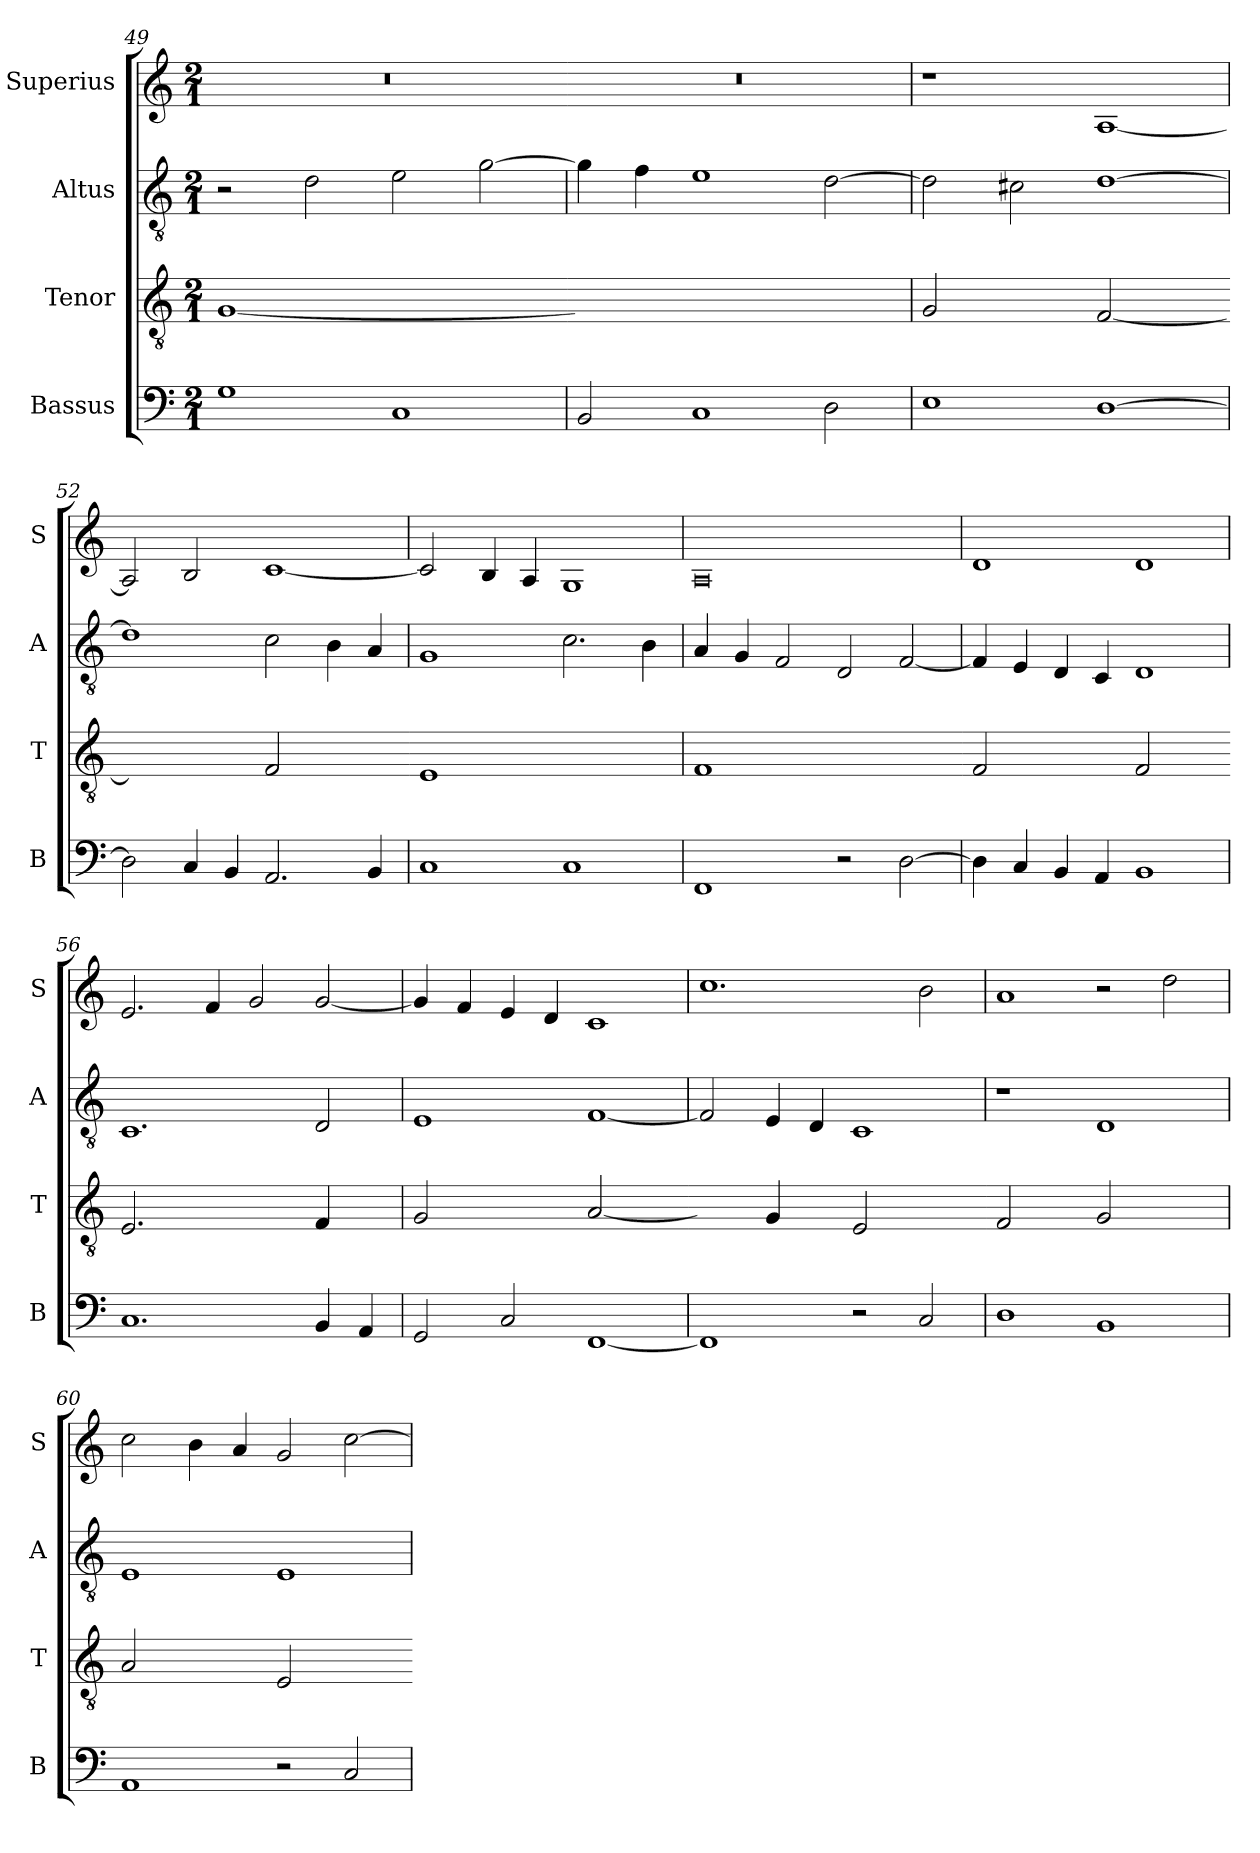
**kern	**kern	**kern	**kern
*part4	*part3	*part2	*part1
*staff4	*staff3	*staff2	*staff1
*I"Bassus	*I"Tenor	*I"Altus	*I"Superius
*I'B	*I'T	*I'A	*I'S
*clefF4	*clefGv2	*clefGv2	*clefG2
*k[]	*k[]	*k[]	*k[]
*M2/1	*M2/1	*M2/1	*M2/1
=49	=49	=49	=49
!	!LO:N:vis=1	!	!
1G	[0G	2r	0r
.	.	2d\	.
1C	.	2e\	.
.	.	[2g\	.
=50	=50-	=50	=50
!	!LO:N:vis=1	!	!
2BB/	0Gyy]	4g\]	0r
.	.	4f\	.
1C	.	1e	.
2D\	.	[2d\	.
=51	=51	=51	=51
!	!LO:N:vis=2	!	!
1E	1G	2d\]	1r
.	.	2c#X\	.
!	!LO:N:vis=2	!	!
[1D	[1F	[1d	[1A
=52	=52-	=52	=52
!	!LO:N:vis=2	!	!
2D\]	1Fyy]	1d]	2A/]
4C/	.	.	2B/
4BB/	.	.	.
!	!LO:N:vis=2	!	!
2.AA/	1F	2c\	[1c
.	.	4B\	.
4BB/	.	4A/	.
=53	=53-	=53	=53
!	!LO:N:vis=1	!	!
1C	0E	1G	2c/]
.	.	.	4B/
.	.	.	4A/
1C	.	2.c\	1G
.	.	4B\	.
=54	=54	=54	=54
!	!LO:N:vis=1	!	!
1FF	0F	4A/	0A
.	.	4G/	.
.	.	2F/	.
2r	.	2D/	.
[2D\	.	[2F/	.
=55	=55-	=55	=55
!	!LO:N:vis=2	!	!
4D\]	1F	4F/]	1d
4C/	.	4E/	.
4BB/	.	4D/	.
4AA/	.	4C/	.
!	!LO:N:vis=2	!	!
1BB	1F	1D	1d
=56	=56-	=56	=56
!	!LO:N:vis=2.	!	!
1.C	1.E	1.C	2.e/
.	.	.	4f/
.	.	.	2g/
!	!LO:N:vis=4	!	!
4BB/	2F/	2D/	[2g/
4AA/	.	.	.
=57	=57	=57	=57
!	!LO:N:vis=2	!	!
2GG/	1G	1E	4g/]
.	.	.	4f/
2C/	.	.	4e/
.	.	.	4d/
!	!LO:N:vis=2	!	!
[1FF	[1A	[1F	1c
=58	=58-	=58	=58
!	!LO:N:vis=4	!	!
1FF]	2A/yy]	2F/]	1.cc
!	!LO:N:vis=4	!	!
.	2G/	4E/	.
.	.	4D/	.
!	!LO:N:vis=2	!	!
2r	1E	1C	.
2C/	.	.	2b\
=59	=59-	=59	=59
!	!LO:N:vis=2	!	!
1D	1F	1r	1a
!	!LO:N:vis=2	!	!
1BB	1G	1D	2r
.	.	.	2dd\
=60	=60	=60	=60
!	!LO:N:vis=2	!	!
1AA	1A	1E	2cc\
.	.	.	4b\
.	.	.	4a/
!	!LO:N:vis=2	!	!
2r	1E	1E	2g/
2C/	.	.	[2cc\
=	=-	=	=
*-	*-	*-	*-
